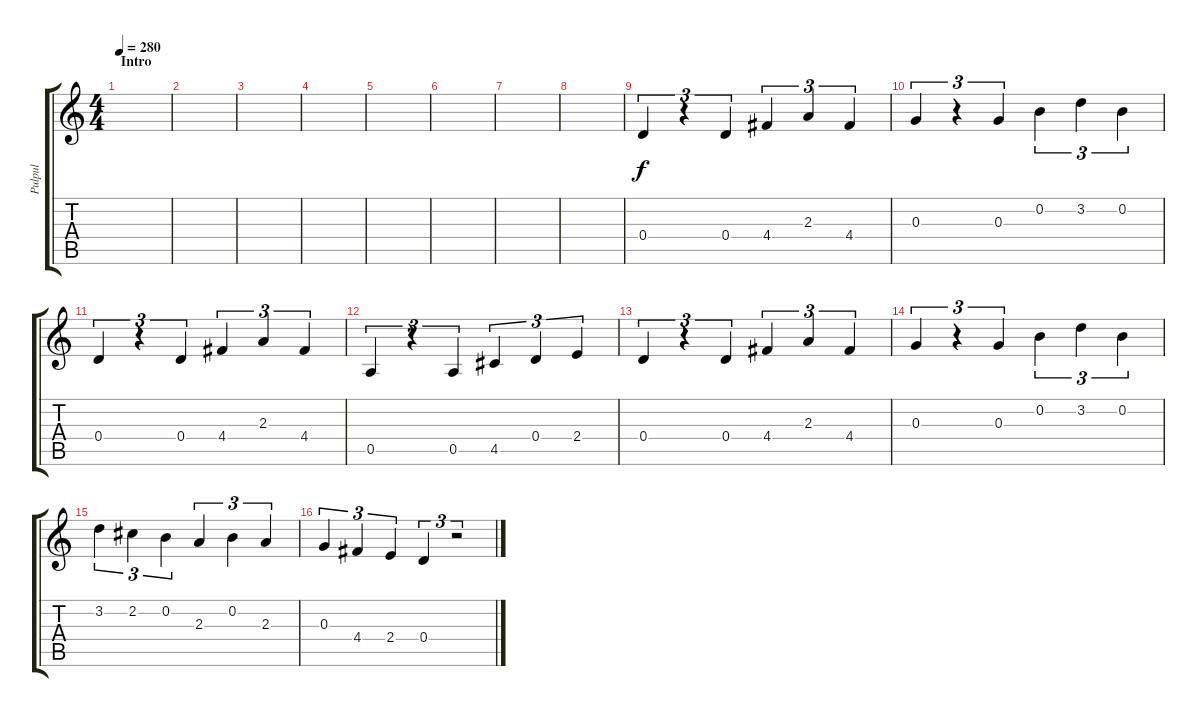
\track ("Pulpul" "Pulpul") {instrument electricguitarclean}
\staff {score tabs}
\tuning (E4 B3 G3 D3 A2 E2) {hide}
\ts (4 4)
\section ("" "Intro")
\tempo 280
\clef g2
\ks c
|
|
|
|
|
|
|
|
0.4.4{tu (3 2)} r.4{tu (3 2)} 0.4.4{tu (3 2)} 4.4.4{tu (3 2)} 2.3.4{tu (3 2)} 4.4.4{tu (3 2)} |
0.3.4{tu (3 2)} r.4{tu (3 2)} 0.3.4{tu (3 2)} 0.2.4{tu (3 2)} 3.2.4{tu (3 2)} 0.2.4{tu (3 2)} |
0.4.4{tu (3 2)} r.4{tu (3 2)} 0.4.4{tu (3 2)} 4.4.4{tu (3 2)} 2.3.4{tu (3 2)} 4.4.4{tu (3 2)} |
0.5.4{tu (3 2)} r.4{tu (3 2)} 0.5.4{tu (3 2)} 4.5.4{tu (3 2)} 0.4.4{tu (3 2)} 2.4.4{tu (3 2)} |
0.4.4{tu (3 2)} r.4{tu (3 2)} 0.4.4{tu (3 2)} 4.4.4{tu (3 2)} 2.3.4{tu (3 2)} 4.4.4{tu (3 2)} |
0.3.4{tu (3 2)} r.4{tu (3 2)} 0.3.4{tu (3 2)} 0.2.4{tu (3 2)} 3.2.4{tu (3 2)} 0.2.4{tu (3 2)} |
3.2.4{tu (3 2)} 2.2.4{tu (3 2)} 0.2.4{tu (3 2)} 2.3.4{tu (3 2)} 0.2.4{tu (3 2)} 2.3.4{tu (3 2)} |
0.3.4{tu (3 2)} 4.4.4{tu (3 2)} 2.4.4{tu (3 2)} 0.4.4{tu (3 2)} r.2{tu (3 2)}
